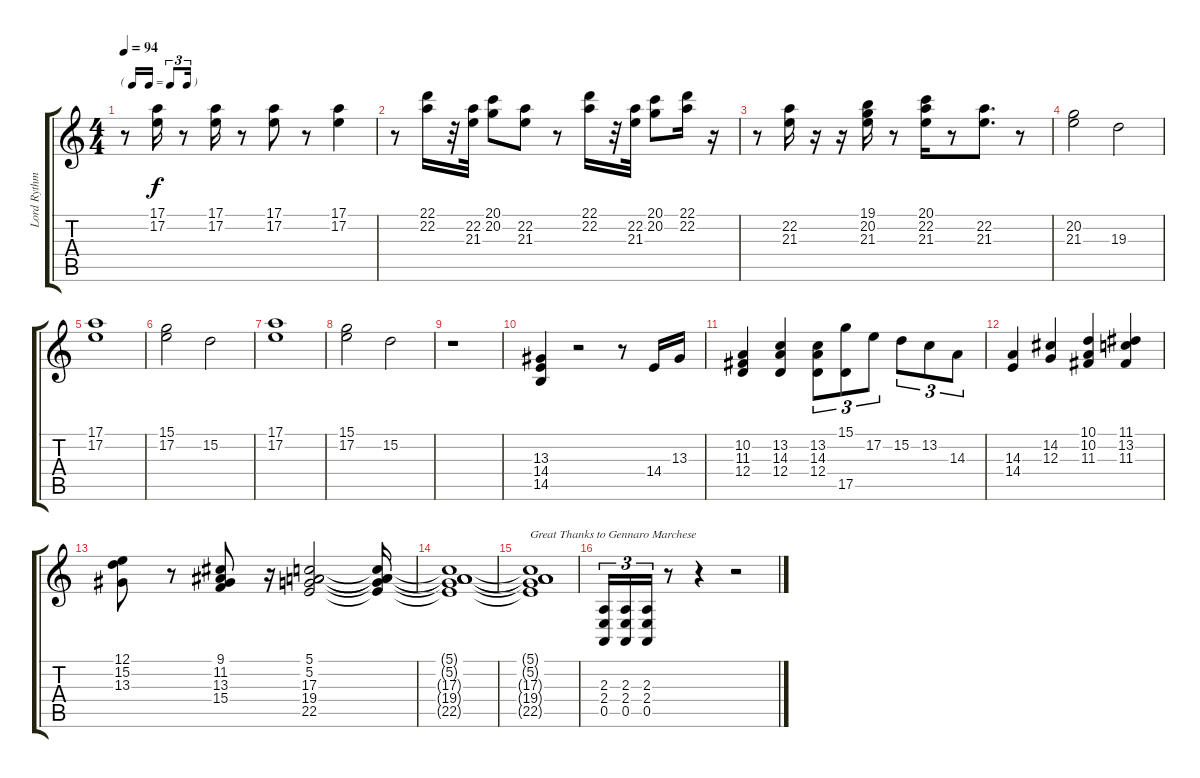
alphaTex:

\track ("Lord Rythm" "Lord Rythm") {instrument rockorgan}
\staff {score tabs}
\tuning (E4 B3 G3 D3 A2 E2) {hide}
\ts (4 4)
\tf triplet16th
\tempo 94
\clef g2
\ks c
r.8{dy f} (17.1 17.2).16 r.8 (17.1 17.2).16 r.8 (17.1 17.2).8 r.8 (17.1 17.2).4 |
r.8 (22.1 22.2).16 r.32 (22.2 21.3).32 (20.1 20.2).8 (22.2 21.3).8 r.8 (22.1 22.2).16 r.32 (22.2 21.3).32 (20.1 20.2).8 (22.1 22.2).16 r.16 |
r.8 (22.2 21.3).16 r.16 r.16 (19.1 20.2 21.3).16 r.8 (20.1 22.2 21.3).16 r.8 (22.2 21.3).8{d} r.8 |
(20.2 21.3).2 19.3.2 |
(17.1 17.2).1 |
(15.1 17.2).2 15.2.2 |
(17.1 17.2).1 |
(15.1 17.2).2 15.2.2 |
r.1 |
(13.3 14.4 14.5).4 r.2 r.8 14.4.16 13.3.16 |
(10.2 11.3 12.4).4 (13.2 14.3 12.4).4 (13.2 14.3 12.4).8{tu (3 2)} (15.1 17.5).8{tu (3 2)} 17.2.8{tu (3 2)} 15.2.8{tu (3 2)} 13.2.8{tu (3 2)} 14.3.8{tu (3 2)} |
(14.3 14.4).4 (14.2 12.3).4 (10.1 10.2 11.3).4 (11.1 13.2 11.3).4 |
(12.1 15.2 13.3).8 r.8 (9.1 11.2 13.3 15.4).8 r.16 (5.1 5.2 17.3 19.4 22.5).2 (5.1{t} 5.2{t} 17.3{t} 19.4{t} 22.5{t}).16 |
(5.1{t} 5.2{t} 17.3{t} 19.4{t} 22.5{t}).1 |
(5.1{t} 5.2{t} 17.3{t} 19.4{t} 22.5{t}).1{txt "Great Thanks to Gennaro Marchese"} |
(2.3 2.4 0.5).16{tu (3 2)} (2.3 2.4 0.5).16{tu (3 2)} (2.3 2.4 0.5).16{tu (3 2)} r.8 r.4 r.2
